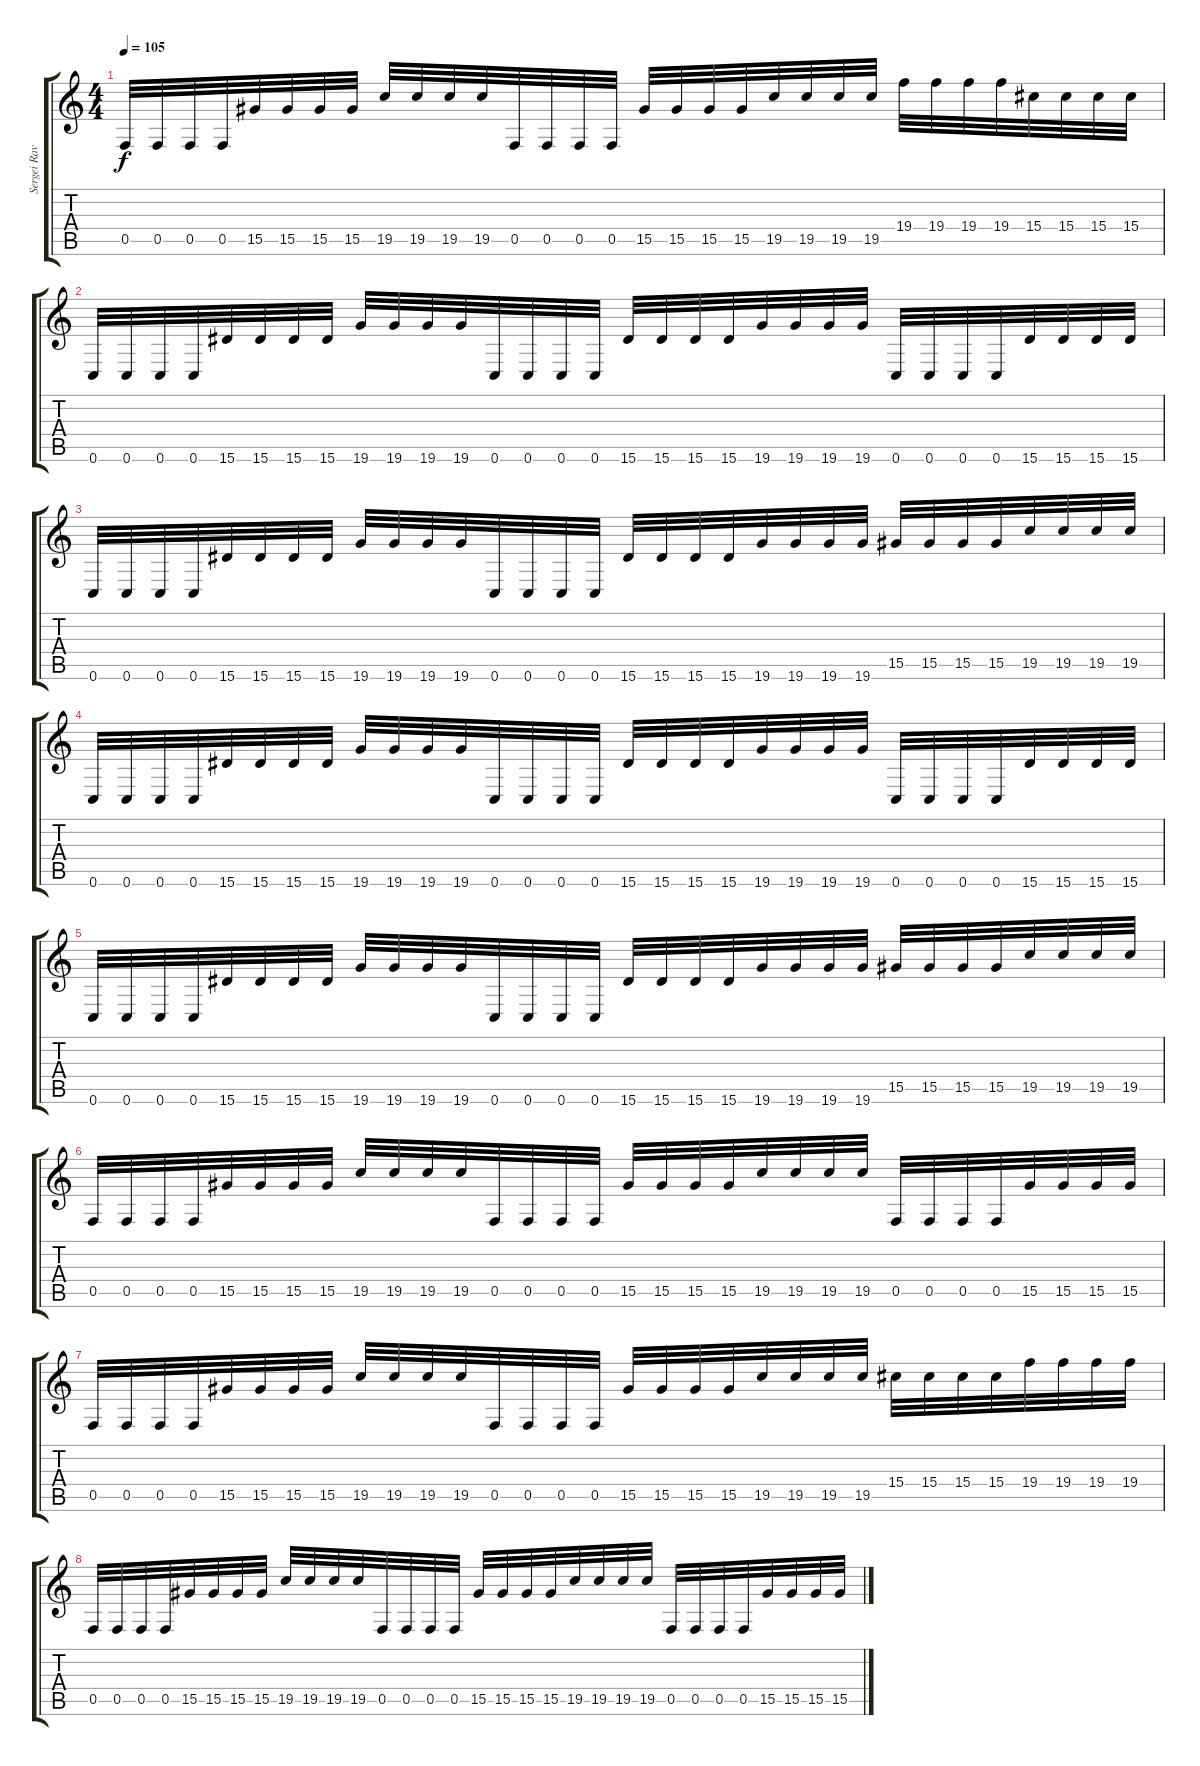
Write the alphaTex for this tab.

\track ("Sergei Ravinskiy" "Sergei Rav") {instrument distortionguitar}
\staff {score tabs}
\tuning (C4 G3 Eb3 Bb2 F2 C2) {hide}
\ts (4 4)
\tempo 105
\clef g2
\ks c
0.5.32{dy f} 0.5.32 0.5.32 0.5.32 15.5.32 15.5.32 15.5.32 15.5.32 19.5.32 19.5.32 19.5.32 19.5.32 0.5.32 0.5.32 0.5.32 0.5.32 15.5.32 15.5.32 15.5.32 15.5.32 19.5.32 19.5.32 19.5.32 19.5.32 19.4.32 19.4.32 19.4.32 19.4.32 15.4.32 15.4.32 15.4.32 15.4.32 |
0.6.32 0.6.32 0.6.32 0.6.32 15.6.32 15.6.32 15.6.32 15.6.32 19.6.32 19.6.32 19.6.32 19.6.32 0.6.32 0.6.32 0.6.32 0.6.32 15.6.32 15.6.32 15.6.32 15.6.32 19.6.32 19.6.32 19.6.32 19.6.32 0.6.32 0.6.32 0.6.32 0.6.32 15.6.32 15.6.32 15.6.32 15.6.32 |
0.6.32 0.6.32 0.6.32 0.6.32 15.6.32 15.6.32 15.6.32 15.6.32 19.6.32 19.6.32 19.6.32 19.6.32 0.6.32 0.6.32 0.6.32 0.6.32 15.6.32 15.6.32 15.6.32 15.6.32 19.6.32 19.6.32 19.6.32 19.6.32 15.5.32 15.5.32 15.5.32 15.5.32 19.5.32 19.5.32 19.5.32 19.5.32 |
0.6.32 0.6.32 0.6.32 0.6.32 15.6.32 15.6.32 15.6.32 15.6.32 19.6.32 19.6.32 19.6.32 19.6.32 0.6.32 0.6.32 0.6.32 0.6.32 15.6.32 15.6.32 15.6.32 15.6.32 19.6.32 19.6.32 19.6.32 19.6.32 0.6.32 0.6.32 0.6.32 0.6.32 15.6.32 15.6.32 15.6.32 15.6.32 |
0.6.32 0.6.32 0.6.32 0.6.32 15.6.32 15.6.32 15.6.32 15.6.32 19.6.32 19.6.32 19.6.32 19.6.32 0.6.32 0.6.32 0.6.32 0.6.32 15.6.32 15.6.32 15.6.32 15.6.32 19.6.32 19.6.32 19.6.32 19.6.32 15.5.32 15.5.32 15.5.32 15.5.32 19.5.32 19.5.32 19.5.32 19.5.32 |
0.5.32 0.5.32 0.5.32 0.5.32 15.5.32 15.5.32 15.5.32 15.5.32 19.5.32 19.5.32 19.5.32 19.5.32 0.5.32 0.5.32 0.5.32 0.5.32 15.5.32 15.5.32 15.5.32 15.5.32 19.5.32 19.5.32 19.5.32 19.5.32 0.5.32 0.5.32 0.5.32 0.5.32 15.5.32 15.5.32 15.5.32 15.5.32 |
0.5.32 0.5.32 0.5.32 0.5.32 15.5.32 15.5.32 15.5.32 15.5.32 19.5.32 19.5.32 19.5.32 19.5.32 0.5.32 0.5.32 0.5.32 0.5.32 15.5.32 15.5.32 15.5.32 15.5.32 19.5.32 19.5.32 19.5.32 19.5.32 15.4.32 15.4.32 15.4.32 15.4.32 19.4.32 19.4.32 19.4.32 19.4.32 |
0.5.32 0.5.32 0.5.32 0.5.32 15.5.32 15.5.32 15.5.32 15.5.32 19.5.32 19.5.32 19.5.32 19.5.32 0.5.32 0.5.32 0.5.32 0.5.32 15.5.32 15.5.32 15.5.32 15.5.32 19.5.32 19.5.32 19.5.32 19.5.32 0.5.32 0.5.32 0.5.32 0.5.32 15.5.32 15.5.32 15.5.32 15.5.32
